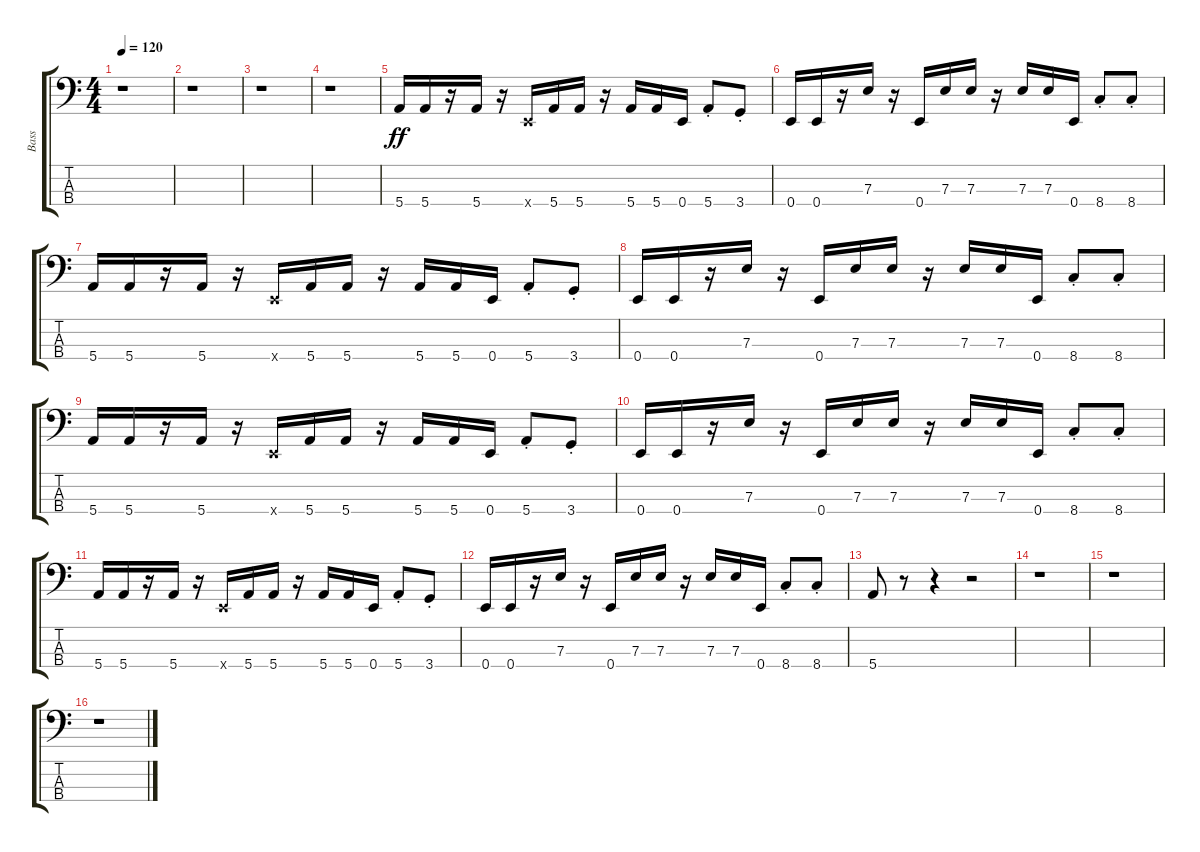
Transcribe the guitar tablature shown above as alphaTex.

\track ("Bass" "Bass") {instrument electricbassfinger}
\staff {score tabs}
\tuning (G2 D2 A1 E1) {hide}
\ts (4 4)
\tempo 120
\clef f4
\ks c
r.1{dy ff} |
r.1 |
r.1 |
r.1 |
5.4.16 5.4.16 r.16 5.4.16 r.16 0.4{x}.16 5.4.16 5.4.16 r.16 5.4.16 5.4.16 0.4.16 5.4{st}.8 3.4{st}.8 |
0.4.16 0.4.16 r.16 7.3.16 r.16 0.4.16 7.3.16 7.3.16 r.16 7.3.16 7.3.16 0.4.16 8.4{st}.8 8.4{st}.8 |
5.4.16 5.4.16 r.16 5.4.16 r.16 0.4{x}.16 5.4.16 5.4.16 r.16 5.4.16 5.4.16 0.4.16 5.4{st}.8 3.4{st}.8 |
0.4.16 0.4.16 r.16 7.3.16 r.16 0.4.16 7.3.16 7.3.16 r.16 7.3.16 7.3.16 0.4.16 8.4{st}.8 8.4{st}.8 |
5.4.16 5.4.16 r.16 5.4.16 r.16 0.4{x}.16 5.4.16 5.4.16 r.16 5.4.16 5.4.16 0.4.16 5.4{st}.8 3.4{st}.8 |
0.4.16 0.4.16 r.16 7.3.16 r.16 0.4.16 7.3.16 7.3.16 r.16 7.3.16 7.3.16 0.4.16 8.4{st}.8 8.4{st}.8 |
5.4.16 5.4.16 r.16 5.4.16 r.16 0.4{x}.16 5.4.16 5.4.16 r.16 5.4.16 5.4.16 0.4.16 5.4{st}.8 3.4{st}.8 |
0.4.16 0.4.16 r.16 7.3.16 r.16 0.4.16 7.3.16 7.3.16 r.16 7.3.16 7.3.16 0.4.16 8.4{st}.8 8.4{st}.8 |
5.4.8 r.8 r.4 r.2 |
r.1 |
r.1 |
r.1
